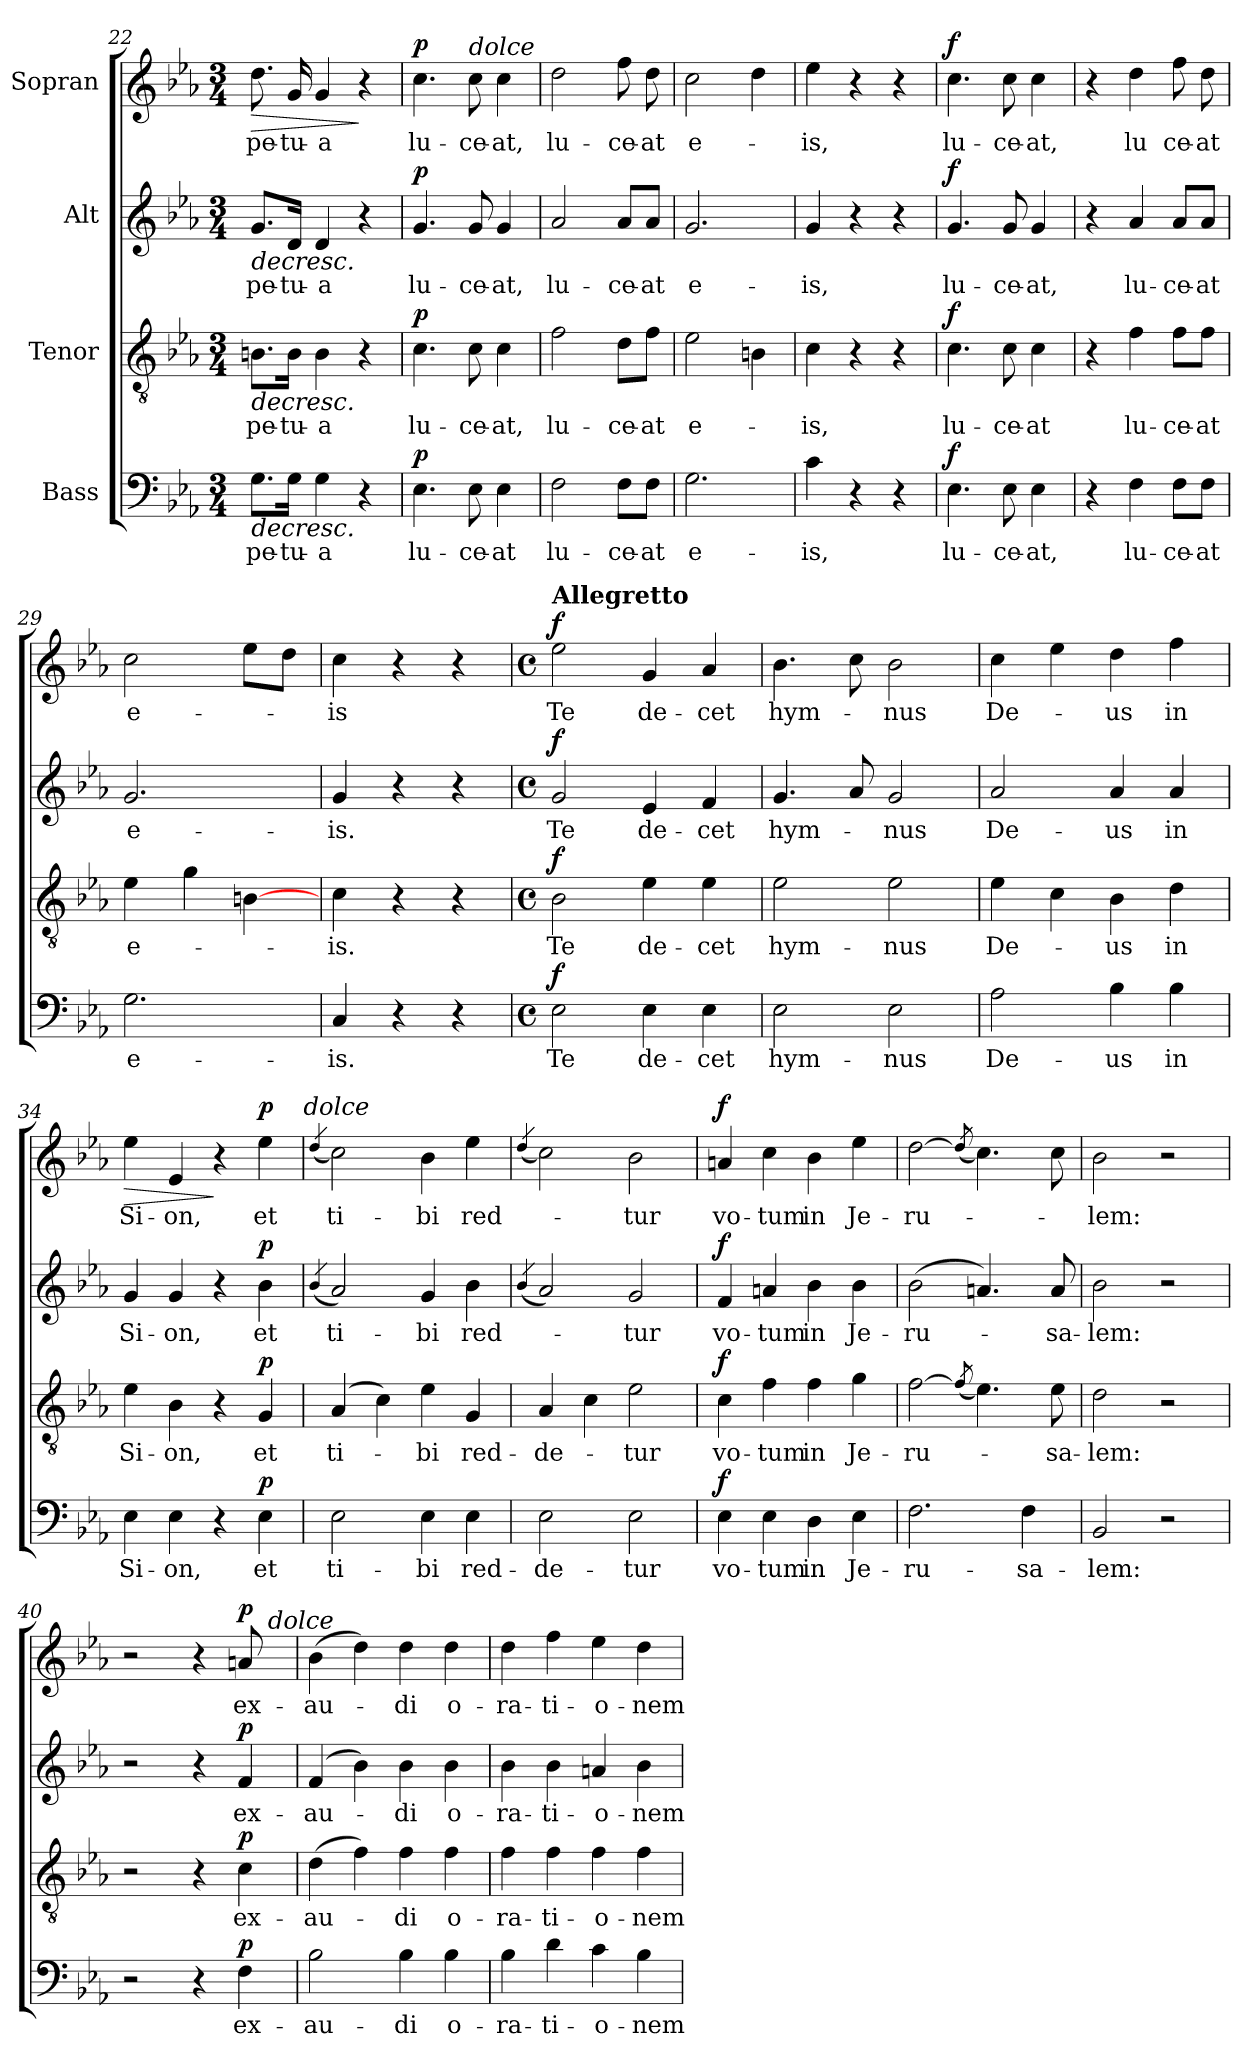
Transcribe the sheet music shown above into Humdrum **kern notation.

**kern	**text	**dynam	**kern	**text	**dynam	**kern	**text	**dynam	**kern	**text	**dynam
*part4	*part4	*part4	*part3	*part3	*part3	*part2	*part2	*part2	*part1	*part1	*part1
*staff4	*staff4	*staff4	*staff3	*staff3	*staff3	*staff2	*staff2	*staff2	*staff1	*staff1	*staff1
*I"Bass	*	*	*I"Tenor	*	*	*I"Alt	*	*	*I"Sopran	*	*
*clefF4	*	*	*clefGv2	*	*	*clefG2	*	*	*clefG2	*	*
*k[b-e-a-]	*	*	*k[b-e-a-]	*	*	*k[b-e-a-]	*	*	*k[b-e-a-]	*	*
*c:	*	*	*c:	*	*	*c:	*	*	*c:	*	*
*M3/4	*	*	*M3/4	*	*	*M3/4	*	*	*M3/4	*	*
=22	=22	=22	=22	=22	=22	=22	=22	=22	=22	=22	=22
!	!LO:LY:b	!LO:HP:b	!	!LO:LY:b	!LO:HP:b	!	!LO:LY:b	!LO:HP:b	!	!LO:LY:b	!LO:HP:b
8.G\L	-pe-	>	8.Bn\L	-pe-	>	8.g/L	-pe-	>	8.dd\	-pe-	>
!	!LO:LY:b	!	!	!LO:LY:b	!	!	!LO:LY:b	!	!	!LO:LY:b	!
16G\Jk	-tu-	.	16B\Jk	-tu-	.	16d/Jk	-tu-	.	16g/	-tu-	.
!	!LO:LY:b	!	!	!LO:LY:b	!	!	!LO:LY:b	!	!	!LO:LY:b	!
4G\	-a	.	4B\	-a	.	4d/	-a	.	4g/	-a	.
4r	.	.	4r	.	.	4r	.	.	4r	.	]
=23	=23	=23	=23	=23	=23	=23	=23	=23	=23	=23	=23
!	!LO:LY:b	!LO:DY:a	!	!LO:LY:b	!LO:DY:a	!	!LO:LY:b	!LO:DY:a	!	!LO:LY:b	!LO:DY:a
4.E-\	lu-	p	4.c\	lu-	p	4.g/	lu-	p	4.cc\	lu-	p
!	!	!	!	!	!	!	!	!	!LO:TX:a:i:t=dolce	!	!
!	!LO:LY:b	!	!	!LO:LY:b	!	!	!LO:LY:b	!	!	!LO:LY:b	!
8E-\	-ce-	.	8c\	-ce-	.	8g/	-ce-	.	8cc\	-ce-	.
!	!LO:LY:b	!	!	!LO:LY:b	!	!	!LO:LY:b	!	!	!LO:LY:b	!
4E-\	-at	.	4c\	-at,	.	4g/	-at,	.	4cc\	-at,	.
=24	=24	=24	=24	=24	=24	=24	=24	=24	=24	=24	=24
!	!LO:LY:b	!	!	!LO:LY:b	!	!	!LO:LY:b	!	!	!LO:LY:b	!
2F\	lu-	.	2f\	lu-	.	2a-/	lu-	.	2dd\	lu-	.
!	!LO:LY:b	!	!	!LO:LY:b	!	!	!LO:LY:b	!	!	!LO:LY:b	!
8F\L	-ce-	.	8d\L	-ce-	.	8a-/L	-ce-	.	8ff\	-ce-	.
!	!LO:LY:b	!	!	!LO:LY:b	!	!	!LO:LY:b	!	!	!LO:LY:b	!
8F\J	-at	.	8f\J	-at	.	8a-/J	-at	.	8dd\	-at	.
=25	=25	=25	=25	=25	=25	=25	=25	=25	=25	=25	=25
!	!LO:LY:b	!	!	!LO:LY:b	!	!	!LO:LY:b	!	!	!LO:LY:b	!
2.G\	e-	.	2e-\	e-	.	2.g/	e-	.	2cc\	e-	.
.	.	.	4Bn\	.	.	.	.	.	4dd\	.	.
!!LO:PB:g=z
=26	=26	=26	=26	=26	=26	=26	=26	=26	=26	=26	=26
!	!LO:LY:b	!	!	!LO:LY:b	!	!	!LO:LY:b	!	!	!LO:LY:b	!
4c\	-is,	.	4c\	-is,	.	4g/	-is,	.	4ee-\	-is,	.
4r	.	.	4r	.	.	4r	.	.	4r	.	.
4r	.	.	4r	.	.	4r	.	.	4r	.	.
=27	=27	=27	=27	=27	=27	=27	=27	=27	=27	=27	=27
!	!LO:LY:b	!LO:DY:a	!	!LO:LY:b	!LO:DY:a	!	!LO:LY:b	!LO:DY:a	!	!LO:LY:b	!LO:DY:a
4.E-\	lu-	f	4.c\	lu-	f	4.g/	lu-	f	4.cc\	lu-	f
!	!LO:LY:b	!	!	!LO:LY:b	!	!	!LO:LY:b	!	!	!LO:LY:b	!
8E-\	-ce-	.	8c\	-ce-	.	8g/	-ce-	.	8cc\	-ce-	.
!	!LO:LY:b	!	!	!LO:LY:b	!	!	!LO:LY:b	!	!	!LO:LY:b	!
4E-\	-at,	.	4c\	-at	.	4g/	-at,	.	4cc\	-at,	.
=28	=28	=28	=28	=28	=28	=28	=28	=28	=28	=28	=28
4r	.	.	4r	.	.	4r	.	.	4r	.	.
!	!LO:LY:b	!	!	!LO:LY:b	!	!	!LO:LY:b	!	!	!LO:LY:b	!
4F\	lu-	.	4f\	lu-	.	4a-/	lu-	.	4dd\	lu	.
!	!LO:LY:b	!	!	!LO:LY:b	!	!	!LO:LY:b	!	!	!LO:LY:b	!
8F\L	-ce-	.	8f\L	-ce-	.	8a-/L	-ce-	.	8ff\	ce-	.
!	!LO:LY:b	!	!	!LO:LY:b	!	!	!LO:LY:b	!	!	!LO:LY:b	!
8F\J	-at	.	8f\J	-at	.	8a-/J	-at	.	8dd\	-at	.
=29	=29	=29	=29	=29	=29	=29	=29	=29	=29	=29	=29
!	!LO:LY:b	!	!	!LO:LY:b	!	!	!LO:LY:b	!	!	!LO:LY:b	!
2.G\	e-	.	4e-\	e-	.	2.g/	e-	.	2cc\	e-	.
.	.	.	4g\	.	.	.	.	.	.	.	.
.	.	.	[4Bn\	.	.	.	.	.	8ee-\L	.	.
.	.	.	.	.	.	.	.	.	8dd\J	.	.
=30	=30	=30	=30	=30	=30	=30	=30	=30	=30	=30	=30
!	!LO:LY:b	!	!	!LO:LY:b	!	!	!LO:LY:b	!	!	!LO:LY:b	!
4C/	-is.	.	4c\	-is.	.	4g/	-is.	.	4cc\	-is	.
4r	.	.	4r	.	.	4r	.	.	4r	.	.
4r	.	.	4r	.	.	4r	.	.	4r	.	.
=31	=31	=31	=31	=31	=31	=31	=31	=31	=31	=31	=31
*M4/4	*	*	*M4/4	*	*	*M4/4	*	*	*M4/4	*	*
*met(c)	*	*	*met(c)	*	*	*met(c)	*	*	*met(c)	*	*
!	!	!	!	!	!	!	!	!	!LO:TX:a:B:t=Allegretto	!	!
!	!LO:LY:b	!LO:DY:a	!	!LO:LY:b	!LO:DY:a	!	!LO:LY:b	!LO:DY:a	!	!LO:LY:b	!LO:DY:a
2E-\	Te	f	2B-\	Te	f	2g/	Te	f	2ee-\	Te	f
!	!LO:LY:b	!	!	!LO:LY:b	!	!	!LO:LY:b	!	!	!LO:LY:b	!
4E-\	de-	.	4e-\	de-	.	4e-/	de-	.	4g/	de-	.
!	!LO:LY:b	!	!	!LO:LY:b	!	!	!LO:LY:b	!	!	!LO:LY:b	!
4E-\	-cet	.	4e-\	-cet	.	4f/	-cet	.	4a-/	-cet	.
!!LO:PB:g=z
=32	=32	=32	=32	=32	=32	=32	=32	=32	=32	=32	=32
!	!LO:LY:b	!	!	!LO:LY:b	!	!	!LO:LY:b	!	!	!LO:LY:b	!
2E-\	hym-	.	2e-\	hym-	.	4.g/	hym-	.	4.b-\	hym-	.
.	.	.	.	.	.	8a-/	.	.	8cc\	.	.
!	!LO:LY:b	!	!	!LO:LY:b	!	!	!LO:LY:b	!	!	!LO:LY:b	!
2E-\	-nus	.	2e-\	-nus	.	2g/	-nus	.	2b-\	-nus	.
=33	=33	=33	=33	=33	=33	=33	=33	=33	=33	=33	=33
!	!LO:LY:b	!	!	!LO:LY:b	!	!	!LO:LY:b	!	!	!LO:LY:b	!
2A-\	De-	.	4e-\	De-	.	2a-/	De-	.	4cc\	De-	.
.	.	.	4c\	.	.	.	.	.	4ee-\	.	.
!	!LO:LY:b	!	!	!LO:LY:b	!	!	!LO:LY:b	!	!	!LO:LY:b	!
4B-\	-us	.	4B-\	-us	.	4a-/	-us	.	4dd\	-us	.
!	!LO:LY:b	!	!	!LO:LY:b	!	!	!LO:LY:b	!	!	!LO:LY:b	!
4B-\	in	.	4d\	in	.	4a-/	in	.	4ff\	in	.
=34	=34	=34	=34	=34	=34	=34	=34	=34	=34	=34	=34
!	!LO:LY:b	!	!	!LO:LY:b	!	!	!LO:LY:b	!	!	!LO:LY:b	!LO:HP:b
4E-\	Si-	.	4e-\	Si-	.	4g/	Si-	.	4ee-\	Si-	>
!	!LO:LY:b	!	!	!LO:LY:b	!	!	!LO:LY:b	!	!	!LO:LY:b	!
4E-\	-on,	.	4B-\	-on,	.	4g/	-on,	.	4e-/	-on,	.
4r	.	]	4r	.	]	4r	.	]	4r	.	]
!	!LO:LY:b	!LO:DY:a	!	!LO:LY:b	!LO:DY:a	!	!LO:LY:b	!LO:DY:a	!	!LO:LY:b	!LO:DY:a
4E-\	et	p	4G/	et	p	4b-\	et	p	4ee-\	et	p
!	!	!	!	!	!	!	!	!	!LO:TX:a:i:t=dolce	!	!
=35	=35	=35	=35	=35	=35	=35	=35	=35	=35	=35	=35
.	.	.	.	.	.	(<4qb-/	.	.	(<4qdd/	.	.
!	!LO:LY:b	!	!	!LO:LY:b	!	!	!LO:LY:b	!	!	!LO:LY:b	!
2E-\	ti-	.	(>4A-/	ti-	.	2a-/)	ti-	.	2cc\)	ti-	.
.	.	.	4c\)	.	.	.	.	.	.	.	.
!	!LO:LY:b	!	!	!LO:LY:b	!	!	!LO:LY:b	!	!	!LO:LY:b	!
4E-\	-bi	.	4e-\	-bi	.	4g/	-bi	.	4b-\	-bi	.
!	!LO:LY:b	!	!	!LO:LY:b	!	!	!LO:LY:b	!	!	!LO:LY:b	!
4E-\	red-	.	4G/	red-	.	4b-\	red-	.	4ee-\	red-	.
=36	=36	=36	=36	=36	=36	=36	=36	=36	=36	=36	=36
.	.	.	.	.	.	(<4qb-/	.	.	(<4qdd/	.	.
!	!LO:LY:b	!	!	!LO:LY:b	!	!	!	!	!	!	!
2E-\	-de-	.	4A-/	-de-	.	2a-/)	.	.	2cc\)	.	.
.	.	.	4c\	.	.	.	.	.	.	.	.
!	!LO:LY:b	!	!	!LO:LY:b	!	!	!LO:LY:b	!	!	!LO:LY:b	!
2E-\	-tur	.	2e-\	-tur	.	2g/	-tur	.	2b-\	-tur	.
!!LO:LB:g=z
=37	=37	=37	=37	=37	=37	=37	=37	=37	=37	=37	=37
!	!LO:LY:b	!LO:DY:a	!	!LO:LY:b	!LO:DY:a	!	!LO:LY:b	!LO:DY:a	!	!LO:LY:b	!LO:DY:a
4E-\	vo-	f	4c\	vo-	f	4f/	vo-	f	4an/	vo-	f
!	!LO:LY:b	!	!	!LO:LY:b	!	!	!LO:LY:b	!	!	!LO:LY:b	!
4E-\	-tum	.	4f\	-tum	.	4an/	-tum	.	4cc\	-tum	.
!	!LO:LY:b	!	!	!LO:LY:b	!	!	!LO:LY:b	!	!	!LO:LY:b	!
4D\	in	.	4f\	in	.	4b-\	in	.	4b-\	in	.
!	!LO:LY:b	!	!	!LO:LY:b	!	!	!LO:LY:b	!	!	!LO:LY:b	!
4E-\	Je-	.	4g\	Je-	.	4b-\	Je-	.	4ee-\	Je-	.
=38	=38	=38	=38	=38	=38	=38	=38	=38	=38	=38	=38
!	!LO:LY:b	!	!	!LO:LY:b	!	!	!LO:LY:b	!	!	!LO:LY:b	!
2.F\	-ru-	.	[2f\	-ru-	.	(>2b-\	-ru-	.	[2dd\	-ru-	.
.	.	.	(<8qf/]	.	.	.	.	.	(<8qdd/]	.	.
.	.	.	4.e-\)	.	.	4.an/)	.	.	4.cc\)	.	.
!	!LO:LY:b	!	!	!	!	!	!	!	!	!	!
4F\	-sa-	.	.	.	.	.	.	.	.	.	.
!	!	!	!	!LO:LY:b	!	!	!LO:LY:b	!	!	!	!
.	.	.	8e-\	-sa-	.	8a/	-sa-	.	8cc\	.	.
=39	=39	=39	=39	=39	=39	=39	=39	=39	=39	=39	=39
!	!LO:LY:b	!	!	!LO:LY:b	!	!	!LO:LY:b	!	!	!LO:LY:b	!
2BB-/	-lem:	.	2d\	-lem:	.	2b-\	-lem:	.	2b-\	-lem:	.
2r	.	.	2r	.	.	2r	.	.	2r	.	.
=40	=40	=40	=40	=40	=40	=40	=40	=40	=40	=40	=40
2r	.	.	2r	.	.	2r	.	.	2r	.	.
4r	.	.	4r	.	.	4r	.	.	4r	.	.
!	!LO:LY:b	!LO:DY:a	!	!LO:LY:b	!LO:DY:a	!	!LO:LY:b	!LO:DY:a	!	!LO:LY:b	!LO:DY:a
4F\	ex-	p	4c\	ex-	p	4f/	ex-	p	8an/	ex-	p
!	!	!	!	!	!	!	!	!	!LO:TX:a:i:t=dolce	!	!
.	.	.	.	.	.	.	.	.	8ryy	.	.
=41	=41	=41	=41	=41	=41	=41	=41	=41	=41	=41	=41
!	!LO:LY:b	!	!	!LO:LY:b	!	!	!LO:LY:b	!	!	!LO:LY:b	!
2B-\	-au-	.	(>4d\	-au-	.	(>4f/	-au-	.	(>4b-\	-au-	.
.	.	.	4f\)	.	.	4b-\)	.	.	4dd\)	.	.
!	!LO:LY:b	!	!	!LO:LY:b	!	!	!LO:LY:b	!	!	!LO:LY:b	!
4B-\	-di	.	4f\	-di	.	4b-\	-di	.	4dd\	-di	.
!	!LO:LY:b	!	!	!LO:LY:b	!	!	!LO:LY:b	!	!	!LO:LY:b	!
4B-\	o-	.	4f\	o-	.	4b-\	o-	.	4dd\	o-	.
=42	=42	=42	=42	=42	=42	=42	=42	=42	=42	=42	=42
!	!LO:LY:b	!	!	!LO:LY:b	!	!	!LO:LY:b	!	!	!LO:LY:b	!
4B-\	-ra-	.	4f\	-ra-	.	4b-\	-ra-	.	4dd\	-ra-	.
!	!LO:LY:b	!	!	!LO:LY:b	!	!	!LO:LY:b	!	!	!LO:LY:b	!
4d\	-ti-	.	4f\	-ti-	.	4b-\	-ti-	.	4ff\	-ti-	.
!	!LO:LY:b	!	!	!LO:LY:b	!	!	!LO:LY:b	!	!	!LO:LY:b	!
4c\	-o-	.	4f\	-o-	.	4an/	-o-	.	4ee-\	-o-	.
!	!LO:LY:b	!	!	!LO:LY:b	!	!	!LO:LY:b	!	!	!LO:LY:b	!
4B-\	-nem	.	4f\	-nem	.	4b-\	-nem	.	4dd\	-nem	.
=	=	=	=	=	=	=	=	=	=	=	=
*-	*-	*-	*-	*-	*-	*-	*-	*-	*-	*-	*-
